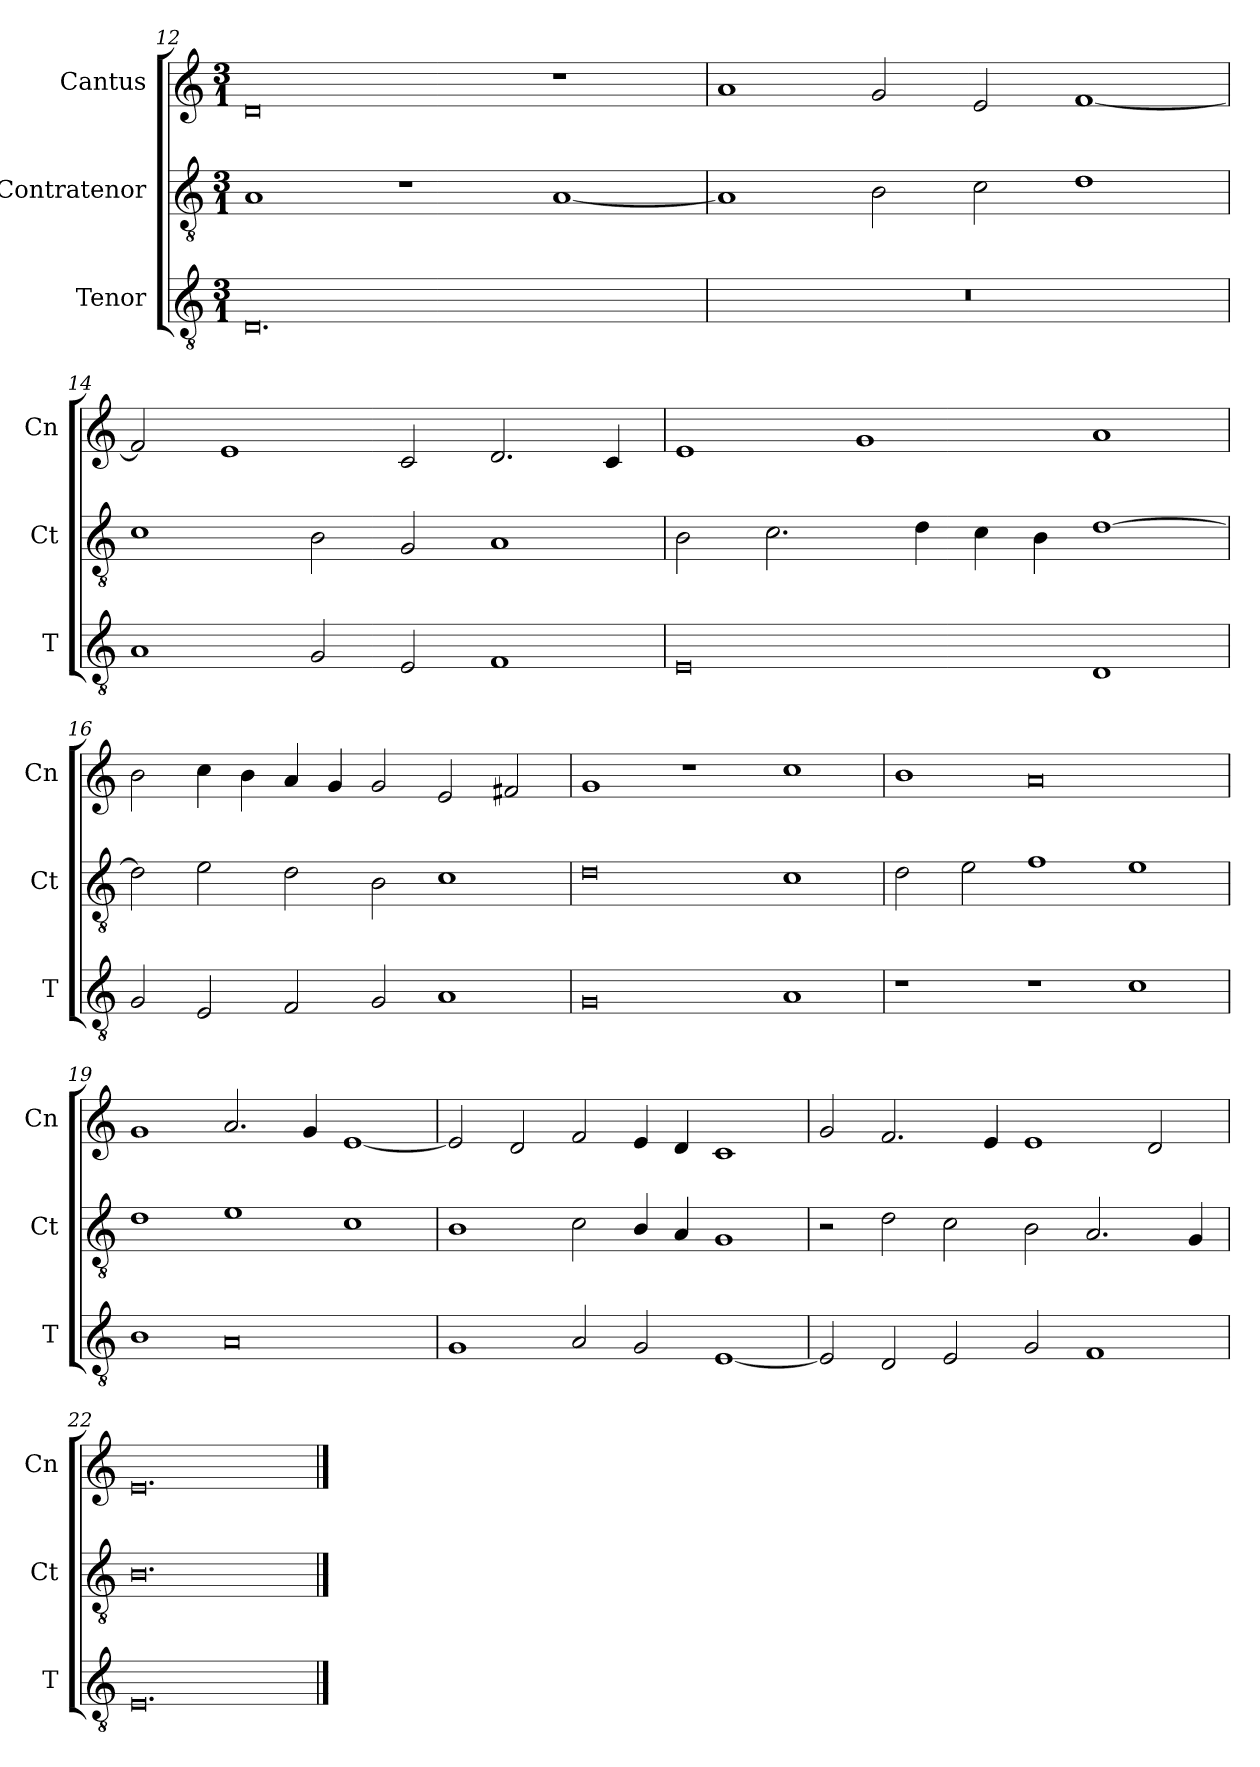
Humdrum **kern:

**kern	**kern	**kern
*part3	*part2	*part1
*staff3	*staff2	*staff1
*I"Tenor	*I"Contratenor	*I"Cantus
*I'T	*I'Ct	*I'Cn
*clefGv2	*clefGv2	*clefG2
*k[]	*k[]	*k[]
*M3/1	*M3/1	*M3/1
=12	=12	=12
0.D	1A	0d
.	1r	.
.	[1A	1r
=13	=13	=13
0.r	1A]	1a
.	2B\	2g/
.	2c\	2e/
.	1d	[1f
=14	=14	=14
1A	1c	2f/]
.	.	1e
2G/	2B\	.
2E/	2G/	2c/
1F	1A	2.d/
.	.	4c/
=15	=15	=15
0E	2B\	1e
.	2.c\	.
.	.	1g
.	4d\	.
.	4c\	.
.	4B\	.
1D	[1d	1a
=16	=16	=16
2G/	2d\]	2b\
2E/	2e\	4cc\
.	.	4b\
2F/	2d\	4a/
.	.	4g/
2G/	2B\	2g/
1A	1c	2e/
.	.	2f#X/
=17	=17	=17
0G	0d	1g
.	.	1r
1A	1c	1cc
=18	=18	=18
1r	2d\	1b
.	2e\	.
1r	1f	0a
1c	1e	.
=19	=19	=19
1B	1d	1g
0A	1e	2.a/
.	.	4g/
.	1c	[1e
=20	=20	=20
1G	1B	2e/]
.	.	2d/
2A/	2c\	2f/
2G/	4B/	4e/
.	4A/	4d/
[1E	1G	1c
=21	=21	=21
2E/]	2r	2g/
2D/	2d\	2.f/
2E/	2c\	.
.	.	4e/
2G/	2B\	1e
1F	2.A/	.
.	.	2d/
.	4G/	.
=22	=22	=22
0.E	0.B	0.e
==	==	==
*-	*-	*-
